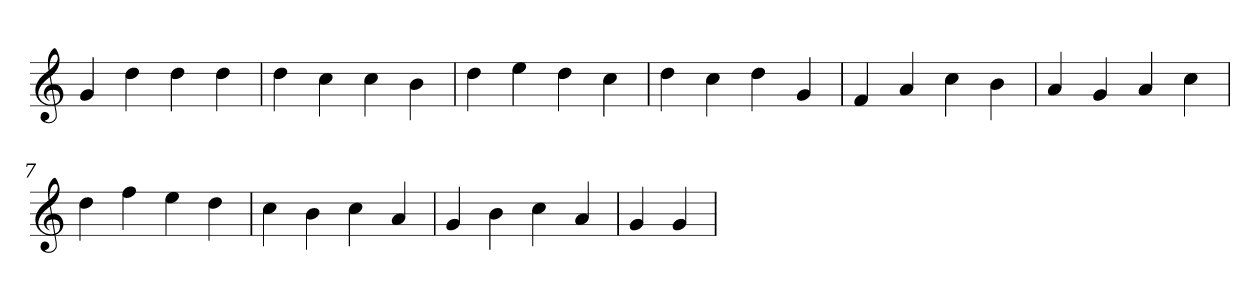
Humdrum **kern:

**kern
*part1
*staff1
*clefG2
=1
4g
4dd
4dd
4dd
=2
4dd
4cc
4cc
4b
=3
4dd
4ee
4dd
4cc
=4
4dd
4cc
4dd
4g
=5
4f
4a
4cc
4b
=6
4a
4g
4a
4cc
=7
4dd
4ff
4ee
4dd
=8
4cc
4b
4cc
4a
=9
4g
4b
4cc
4a
=10
4g
4g
=
*-
